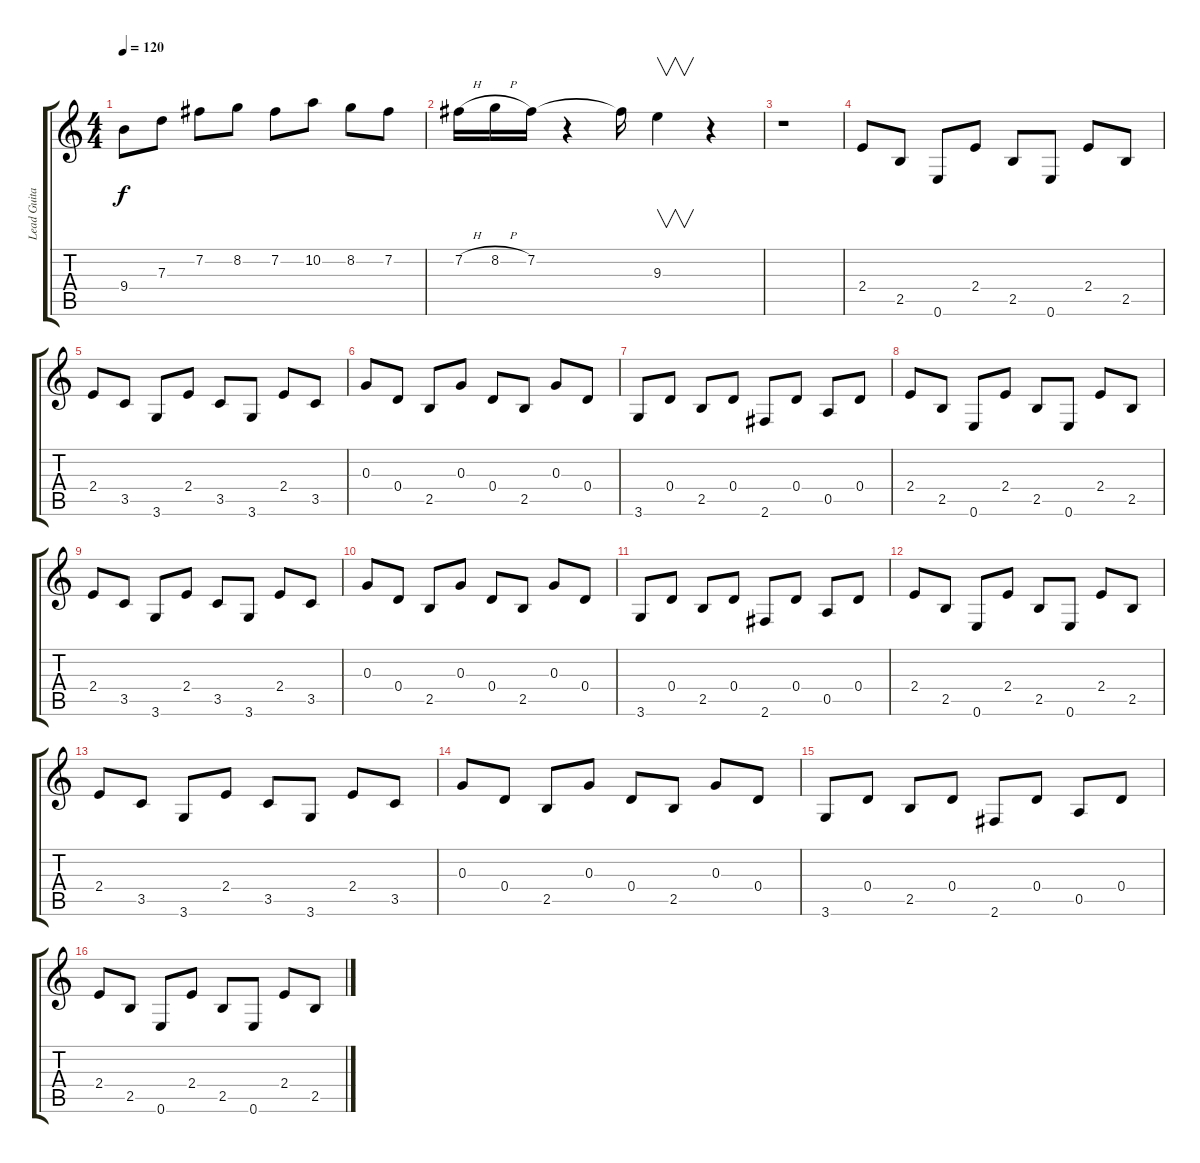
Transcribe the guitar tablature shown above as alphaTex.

\track ("Lead Guitar" "Lead Guita") {instrument acousticguitarsteel}
\staff {score tabs}
\tuning (E4 B3 G3 D3 A2 E2) {hide}
\ts (4 4)
\tempo 120
\clef g2
\ks c
9.4.8{dy f instrument electricguitarmuted} 7.3.8 7.2.8 8.2.8 7.2.8 10.2.8 8.2.8 7.2.8 |
7.2{h}.16{instrument acousticguitarsteel} 8.2{h}.16 7.2.16 r.4 7.2{t}.16 9.3.4{v} r.4 |
r.1 |
2.4.8 2.5.8 0.6.8 2.4.8 2.5.8 0.6.8 2.4.8 2.5.8 |
2.4.8 3.5.8 3.6.8 2.4.8 3.5.8 3.6.8 2.4.8 3.5.8 |
0.3.8 0.4.8 2.5.8 0.3.8 0.4.8 2.5.8 0.3.8 0.4.8 |
3.6.8 0.4.8 2.5.8 0.4.8 2.6.8 0.4.8 0.5.8 0.4.8 |
2.4.8 2.5.8 0.6.8 2.4.8 2.5.8 0.6.8 2.4.8 2.5.8 |
2.4.8 3.5.8 3.6.8 2.4.8 3.5.8 3.6.8 2.4.8 3.5.8 |
0.3.8 0.4.8 2.5.8 0.3.8 0.4.8 2.5.8 0.3.8 0.4.8 |
3.6.8 0.4.8 2.5.8 0.4.8 2.6.8 0.4.8 0.5.8 0.4.8 |
2.4.8 2.5.8 0.6.8 2.4.8 2.5.8 0.6.8 2.4.8 2.5.8 |
2.4.8 3.5.8 3.6.8 2.4.8 3.5.8 3.6.8 2.4.8 3.5.8 |
0.3.8 0.4.8 2.5.8 0.3.8 0.4.8 2.5.8 0.3.8 0.4.8 |
3.6.8 0.4.8 2.5.8 0.4.8 2.6.8 0.4.8 0.5.8 0.4.8 |
2.4.8 2.5.8 0.6.8 2.4.8 2.5.8 0.6.8 2.4.8 2.5.8
